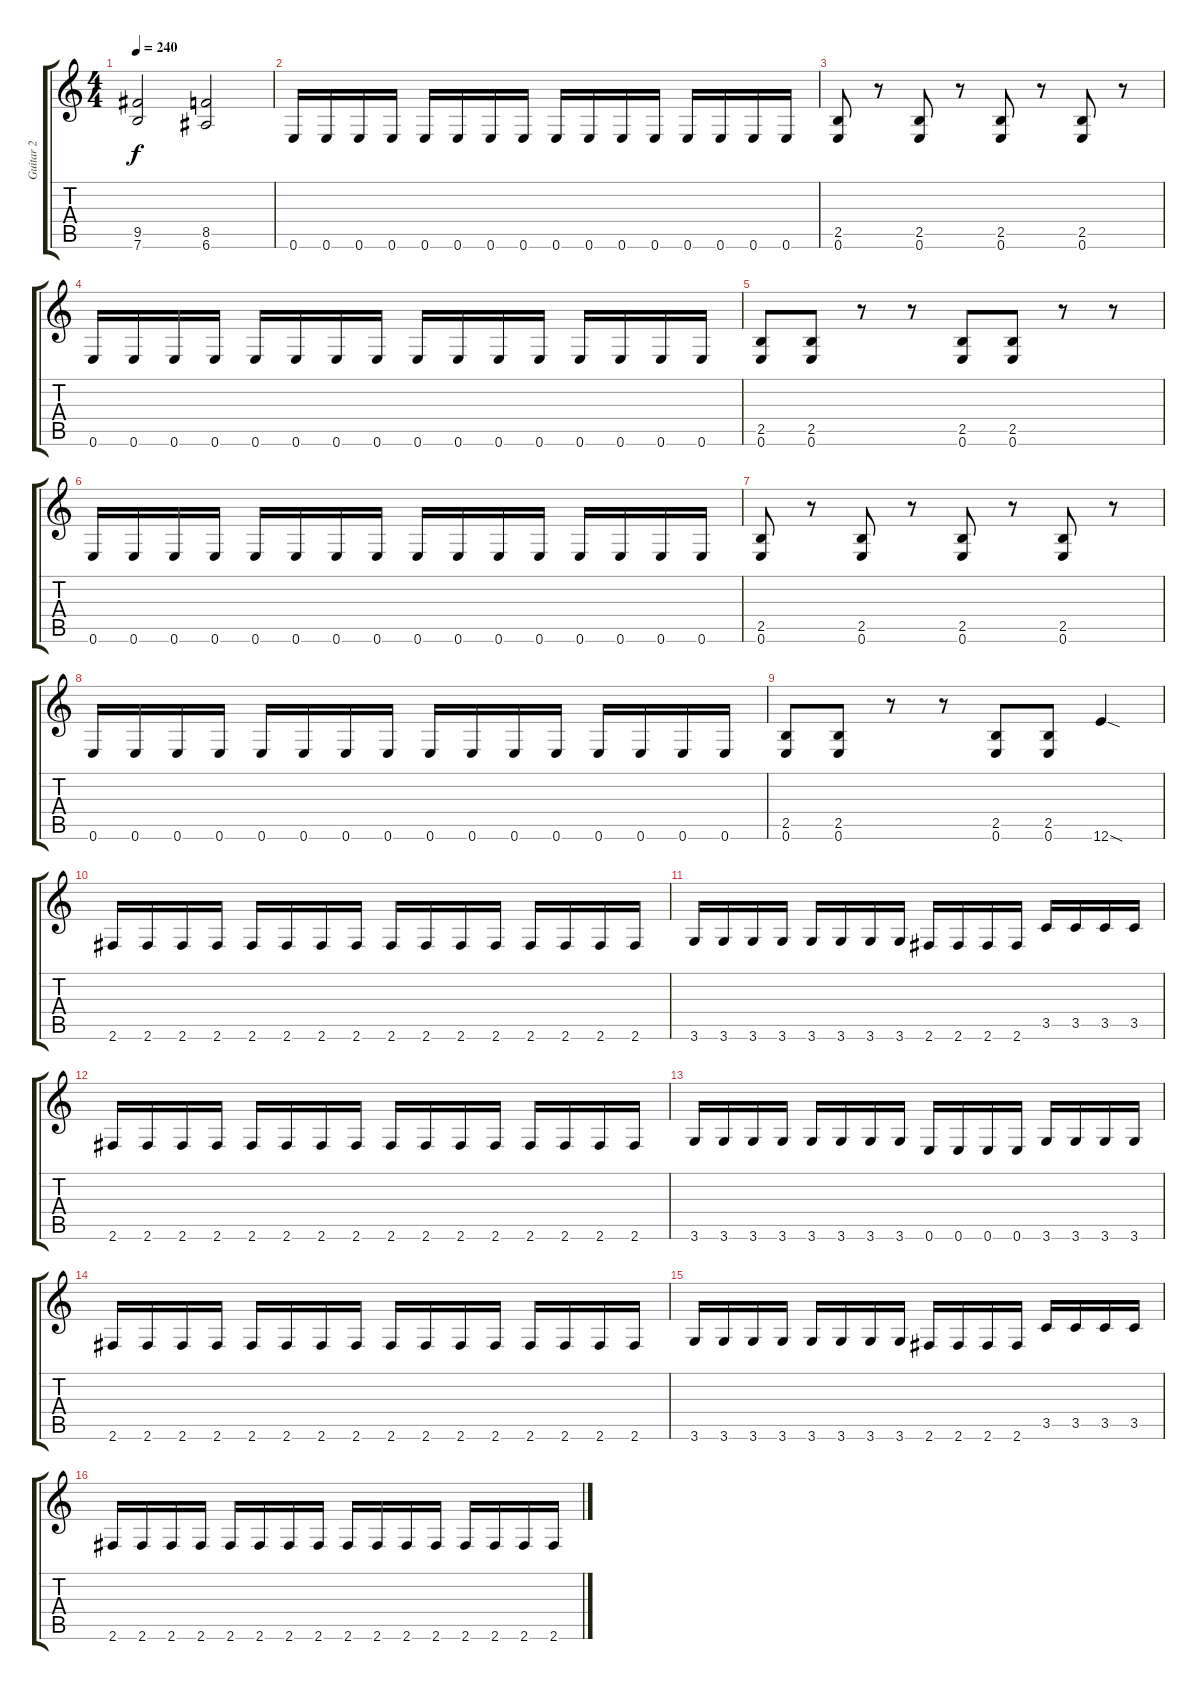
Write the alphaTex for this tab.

\track ("Guitar 2" "Guitar 2") {instrument distortionguitar}
\staff {score tabs}
\tuning (E4 B3 G3 D3 A2 E2) {hide}
\ts (4 4)
\tempo 240
\clef g2
\ks c
(9.5 7.6).2{dy f} (8.5 6.6).2 |
0.6.16 0.6.16 0.6.16 0.6.16 0.6.16 0.6.16 0.6.16 0.6.16 0.6.16 0.6.16 0.6.16 0.6.16 0.6.16 0.6.16 0.6.16 0.6.16 |
(2.5 0.6).8 r.8 (2.5 0.6).8 r.8 (2.5 0.6).8 r.8 (2.5 0.6).8 r.8 |
0.6.16 0.6.16 0.6.16 0.6.16 0.6.16 0.6.16 0.6.16 0.6.16 0.6.16 0.6.16 0.6.16 0.6.16 0.6.16 0.6.16 0.6.16 0.6.16 |
(2.5 0.6).8 (2.5 0.6).8 r.8 r.8 (2.5 0.6).8 (2.5 0.6).8 r.8 r.8 |
0.6.16 0.6.16 0.6.16 0.6.16 0.6.16 0.6.16 0.6.16 0.6.16 0.6.16 0.6.16 0.6.16 0.6.16 0.6.16 0.6.16 0.6.16 0.6.16 |
(2.5 0.6).8 r.8 (2.5 0.6).8 r.8 (2.5 0.6).8 r.8 (2.5 0.6).8 r.8 |
0.6.16 0.6.16 0.6.16 0.6.16 0.6.16 0.6.16 0.6.16 0.6.16 0.6.16 0.6.16 0.6.16 0.6.16 0.6.16 0.6.16 0.6.16 0.6.16 |
(2.5 0.6).8 (2.5 0.6).8 r.8 r.8 (2.5 0.6).8 (2.5 0.6).8 12.6{sod}.4 |
2.6.16 2.6.16 2.6.16 2.6.16 2.6.16 2.6.16 2.6.16 2.6.16 2.6.16 2.6.16 2.6.16 2.6.16 2.6.16 2.6.16 2.6.16 2.6.16 |
3.6.16 3.6.16 3.6.16 3.6.16 3.6.16 3.6.16 3.6.16 3.6.16 2.6.16 2.6.16 2.6.16 2.6.16 3.5.16 3.5.16 3.5.16 3.5.16 |
2.6.16 2.6.16 2.6.16 2.6.16 2.6.16 2.6.16 2.6.16 2.6.16 2.6.16 2.6.16 2.6.16 2.6.16 2.6.16 2.6.16 2.6.16 2.6.16 |
3.6.16 3.6.16 3.6.16 3.6.16 3.6.16 3.6.16 3.6.16 3.6.16 0.6.16 0.6.16 0.6.16 0.6.16 3.6.16 3.6.16 3.6.16 3.6.16 |
2.6.16 2.6.16 2.6.16 2.6.16 2.6.16 2.6.16 2.6.16 2.6.16 2.6.16 2.6.16 2.6.16 2.6.16 2.6.16 2.6.16 2.6.16 2.6.16 |
3.6.16 3.6.16 3.6.16 3.6.16 3.6.16 3.6.16 3.6.16 3.6.16 2.6.16 2.6.16 2.6.16 2.6.16 3.5.16 3.5.16 3.5.16 3.5.16 |
2.6.16 2.6.16 2.6.16 2.6.16 2.6.16 2.6.16 2.6.16 2.6.16 2.6.16 2.6.16 2.6.16 2.6.16 2.6.16 2.6.16 2.6.16 2.6.16
